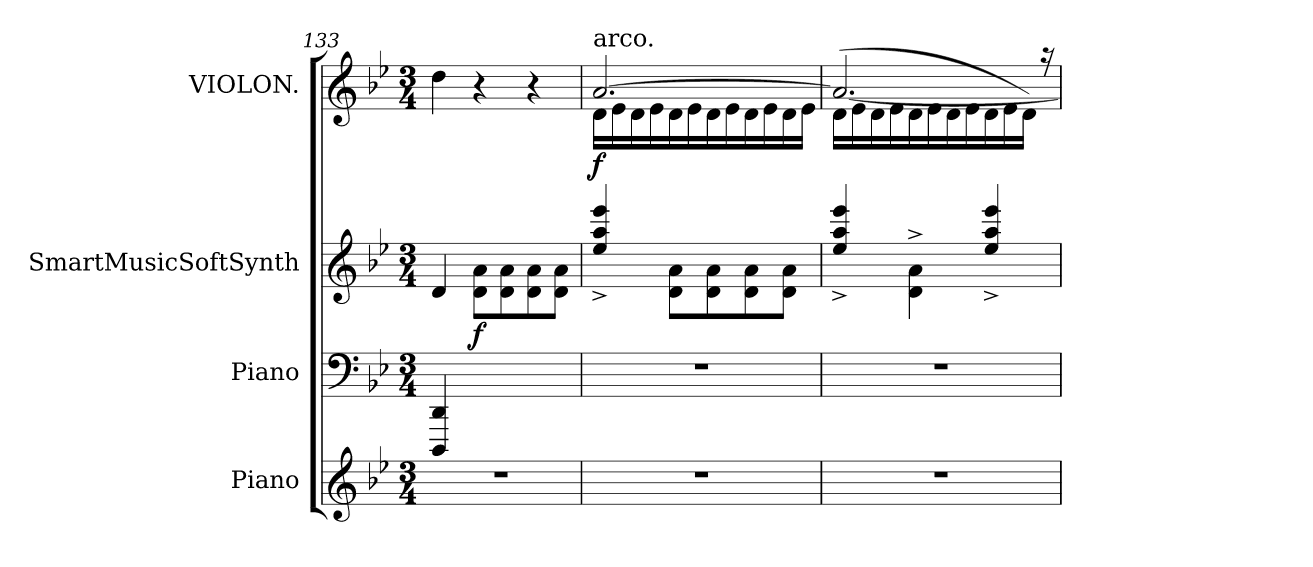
**kern	**kern	**kern	**dynam	**kern	**dynam
*part4	*part3	*part2	*part2	*part1	*part1
*staff4	*staff3	*staff2	*staff2	*staff1	*staff1
*I"Piano	*I"Piano	*I"SmartMusicSoftSynth	*	*I"VIOLON.	*
*I'P.	*	*	*	*	*
*clefG2	*clefF4	*clefG2	*	*clefG2	*
*k[b-e-]	*k[b-e-]	*k[b-e-]	*	*k[b-e-]	*
*B-:	*B-:	*B-:	*	*B-:	*
*M3/4	*M3/4	*M3/4	*	*M3/4	*
=133	=133	=133	=133	=133	=133
2.r	4DDD/ 4DD/	4d/	.	4dd\	.
.	2ryy	8d\ 8a\L	f	4r	.
.	.	8d\ 8a\	.	.	.
.	.	8d\ 8a\	.	4r	.
.	.	8d\ 8a\J	.	.	.
=134	=134	=134	=134	=134	=134
*	*	*	*	*^	*
!	!	!	!	!LO:TX:t=arco.	!	!
2.r	2.r	4ee-^/ 4aa^/ 4eee-^/	.	[2.a/	16d\LL	f
.	.	.	.	.	16e-\	.
.	.	.	.	.	16d\	.
.	.	.	.	.	16e-\	.
.	.	8d\ 8a\L	.	.	16d\	.
.	.	.	.	.	16e-\	.
.	.	8d\ 8a\	.	.	16d\	.
.	.	.	.	.	16e-\	.
.	.	8d\ 8a\	.	.	16d\	.
.	.	.	.	.	16e-\	.
.	.	8d\ 8a\J	.	.	16d\	.
.	.	.	.	.	16e-\JJ	.
=135	=135	=135	=135	=135	=135	=135
2.r	2.r	4ee-^/ 4aa^/ 4eee-^/	.	(16d\LL	2.a/_	.
.	.	.	.	16e-\	.	.
.	.	.	.	16d\	.	.
.	.	.	.	16e-\	.	.
.	.	4d^\ 4a^\	.	16d\	.	.
.	.	.	.	16e-\	.	.
.	.	.	.	16d\	.	.
.	.	.	.	16e-\	.	.
.	.	4ee-^/ 4aa^/ 4eee-^/	.	16d\	.	.
.	.	.	.	16e-\	.	.
.	.	.	.	16d\JJ)	.	.
.	.	.	.	16r	.	.
*	*	*	*	*v	*v	*
=	=	=	=	=	=
*-	*-	*-	*-	*-	*-
